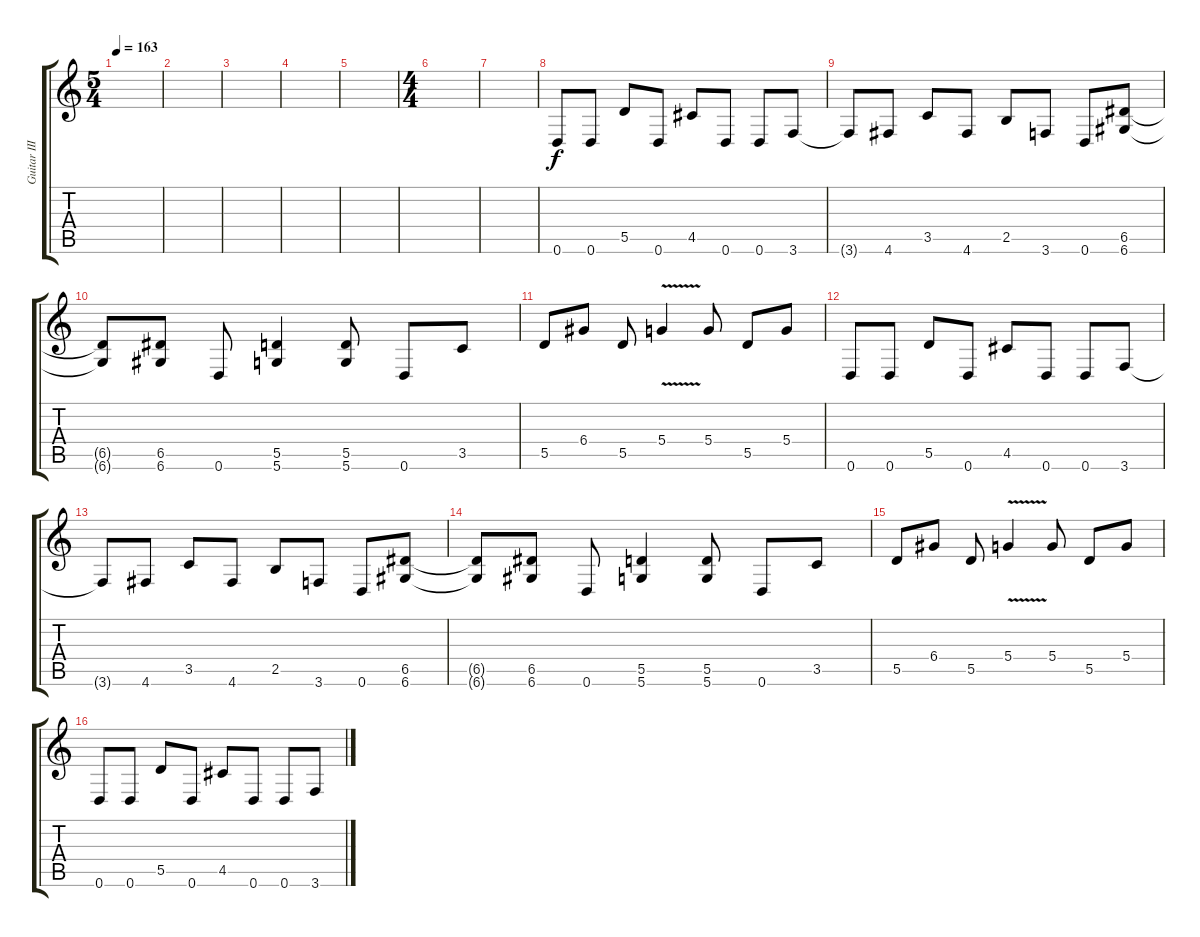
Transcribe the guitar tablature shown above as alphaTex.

\track ("Guitar III" "Guitar III") {instrument overdrivenguitar}
\staff {score tabs}
\tuning (E4 B3 G3 D3 A2 D2) {hide}
\ts (5 4)
\tempo 163
\clef g2
\ks c
|
|
|
|
|
\ts (4 4)
|
|
0.6.8{volume 16 balance 2 instrument overdrivenguitar} 0.6.8 5.5.8 0.6.8 4.5.8 0.6.8 0.6.8 3.6.8 |
3.6{t}.8 4.6.8 3.5.8 4.6.8 2.5.8 3.6.8 0.6.8 (6.5 6.6).8 |
(6.5{t} 6.6{t}).8 (6.5 6.6).8 0.6.8 (5.5 5.6).4 (5.5 5.6).8 0.6.8 3.5.8 |
5.5.8 6.4.8 5.5.8 5.4{v}.4 5.4.8 5.5.8 5.4.8 |
0.6.8 0.6.8 5.5.8 0.6.8 4.5.8 0.6.8 0.6.8 3.6.8 |
3.6{t}.8 4.6.8 3.5.8 4.6.8 2.5.8 3.6.8 0.6.8 (6.5 6.6).8 |
(6.5{t} 6.6{t}).8 (6.5 6.6).8 0.6.8 (5.5 5.6).4 (5.5 5.6).8 0.6.8 3.5.8 |
5.5.8 6.4.8 5.5.8 5.4{v}.4 5.4.8 5.5.8 5.4.8 |
0.6.8{volume 16 balance 2 instrument overdrivenguitar} 0.6.8 5.5.8 0.6.8 4.5.8 0.6.8 0.6.8 3.6.8
